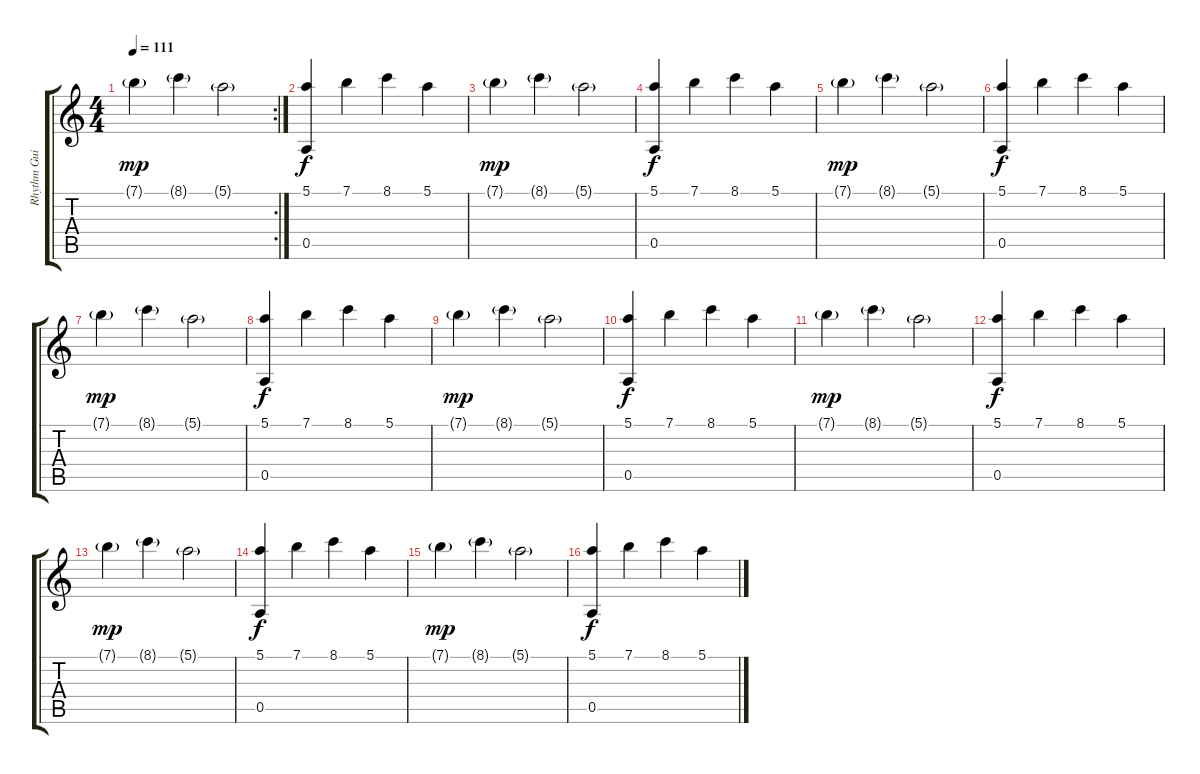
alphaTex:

\track ("Rhythm Guitar" "Rhythm Gui") {instrument acousticguitarsteel}
\staff {score tabs}
\tuning (E4 B3 G3 D3 A2 E2) {hide}
\rc 2
\ts (4 4)
\tempo 111
\clef g2
\ks c
7.1{g}.4{dy mp volume 9} 8.1{g}.4{volume 7} 5.1{g}.2{volume 5} |
(5.1 0.5).4{dy f} 7.1.4 8.1.4 5.1.4{volume 11} |
7.1{g}.4{dy mp volume 9} 8.1{g}.4{volume 7} 5.1{g}.2{volume 5} |
(5.1 0.5).4{dy f} 7.1.4 8.1.4 5.1.4{volume 11} |
7.1{g}.4{dy mp volume 9} 8.1{g}.4{volume 7} 5.1{g}.2{volume 5} |
(5.1 0.5).4{dy f} 7.1.4 8.1.4 5.1.4{volume 11} |
7.1{g}.4{dy mp volume 9} 8.1{g}.4{volume 7} 5.1{g}.2{volume 5} |
(5.1 0.5).4{dy f} 7.1.4 8.1.4 5.1.4{volume 11} |
7.1{g}.4{dy mp volume 9} 8.1{g}.4{volume 7} 5.1{g}.2{volume 5} |
(5.1 0.5).4{dy f} 7.1.4 8.1.4 5.1.4{volume 11} |
7.1{g}.4{dy mp volume 9} 8.1{g}.4{volume 7} 5.1{g}.2{volume 5} |
(5.1 0.5).4{dy f} 7.1.4 8.1.4 5.1.4{volume 11} |
7.1{g}.4{dy mp volume 9} 8.1{g}.4{volume 7} 5.1{g}.2{volume 5} |
(5.1 0.5).4{dy f} 7.1.4 8.1.4 5.1.4{volume 11} |
7.1{g}.4{dy mp volume 9} 8.1{g}.4{volume 7} 5.1{g}.2{volume 5} |
(5.1 0.5).4{dy f volume 10} 7.1.4{volume 9} 8.1.4{volume 11} 5.1.4{volume 11}
